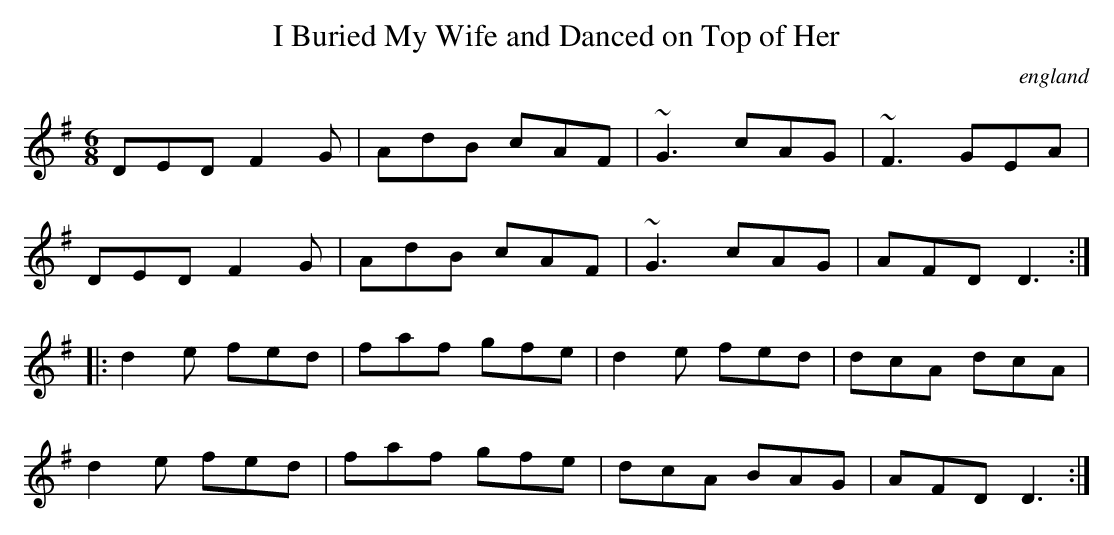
X:1
T:I Buried My Wife and Danced on Top of Her
O:england
M:6/8
L:1/8
K:Dmix
DED F2G|AdB cAF|~G3 cAG|~F3 GEA|
DED F2G|AdB cAF|~G3 cAG|AFD D3:|
|:d2e fed|faf gfe|d2e fed|dcA dcA|
d2e fed|faf gfe|dcA BAG|AFD D3:|
